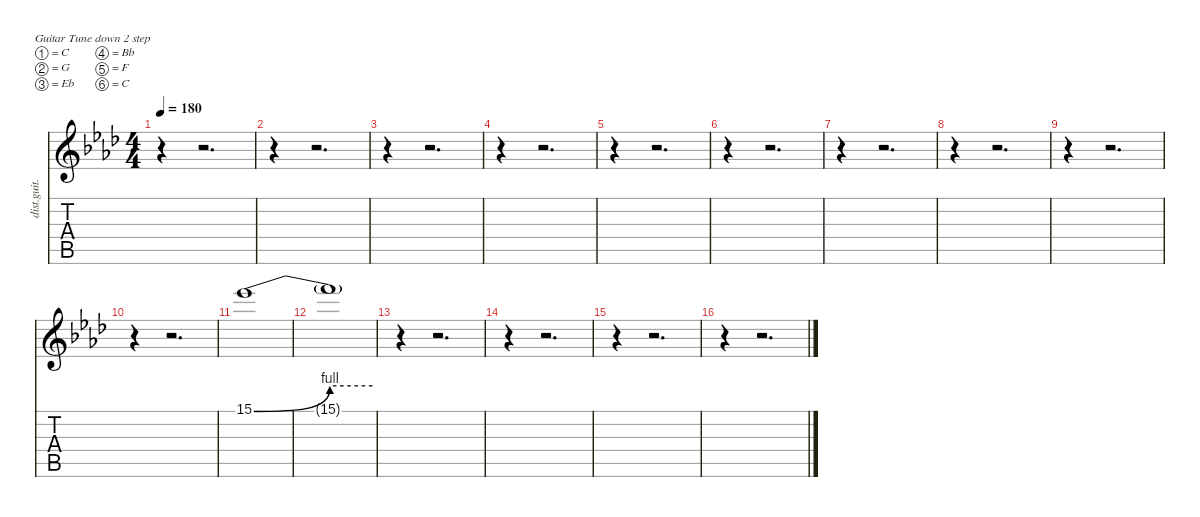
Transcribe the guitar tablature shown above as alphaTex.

\defaultSystemsLayout 4
\hideDynamics
\bracketExtendMode nobrackets
\otherSystemsTrackNameOrientation horizontal
\track ("Gtr.4" "dist.guit.") {instrument distortionguitar}
\staff {score tabs}
\tuning (C4 G3 Eb3 Bb2 F2 C2)
\ts (4 4)
\tempo 180
\clef g2
\ks fminor
r.4{dy f beam Down} r.2{d beam Down} |
r.4{beam Down} r.2{d beam Down} |
r.4{beam Down} r.2{d beam Down} |
r.4{beam Down} r.2{d beam Down} |
r.4{beam Down} r.2{d beam Down} |
r.4{beam Down} r.2{d beam Down} |
r.4{beam Down} r.2{d beam Down} |
r.4{beam Down} r.2{d beam Down} |
r.4{beam Down} r.2{d beam Down} |
r.4{beam Down} r.2{d beam Down} |
15.1{be (bend 0 0 60 4) acc b}.1{beam Down} |
15.1{be (hold 0 4 60 4) t}.1{beam Down} |
r.4{beam Down} r.2{d beam Down} |
r.4{beam Down} r.2{d beam Down} |
r.4{beam Down} r.2{d beam Down} |
r.4{beam Down} r.2{d beam Down}
